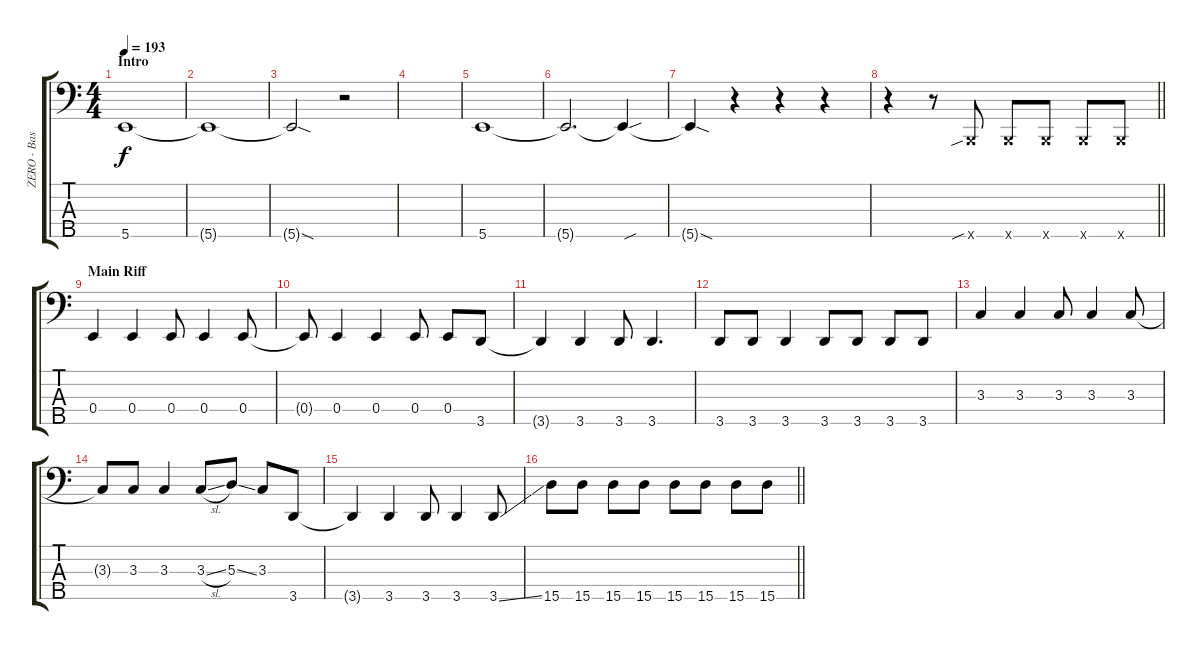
\track ("ZERO - Bass" "ZERO - Bas") {instrument electricbassfinger}
\staff {score tabs}
\tuning (G2 D2 A1 E1 B0) {hide}
\ts (4 4)
\section ("" "Intro")
\tempo 193
\clef f4
\ks c
5.5.1{dy f instrument electricbassfinger} |
5.5{t}.1 |
5.5{sod t}.2 r.2 |
|
5.5.1 |
5.5{t}.2{d} 5.5{sou t}.4 |
5.5{sod t}.4 r.4 r.4 r.4 |
\barLineRight lightlight
r.4 r.8 0.5{sib x}.8 0.5{x}.8 0.5{x}.8 0.5{x}.8 0.5{x}.8 |
\section ("" "Main Riff")
0.4.4 0.4.4 0.4.8 0.4.4 0.4.8 |
0.4{t}.8 0.4.4 0.4.4 0.4.8 0.4.8 3.5.8 |
3.5{t}.4 3.5.4 3.5.8 3.5.4{d} |
3.5.8 3.5.8 3.5.4 3.5.8 3.5.8 3.5.8 3.5.8 |
3.3.4 3.3.4 3.3.8 3.3.4 3.3.8 |
3.3{t}.8 3.3.8 3.3.4 3.3{sl}.8 5.3{ss}.8 3.3.8 3.5.8 |
3.5{t}.4 3.5.4 3.5.8 3.5.4 3.5{ss}.8 |
\barLineRight lightlight
15.5.8 15.5.8 15.5.8 15.5.8 15.5.8 15.5.8 15.5.8 15.5.8
